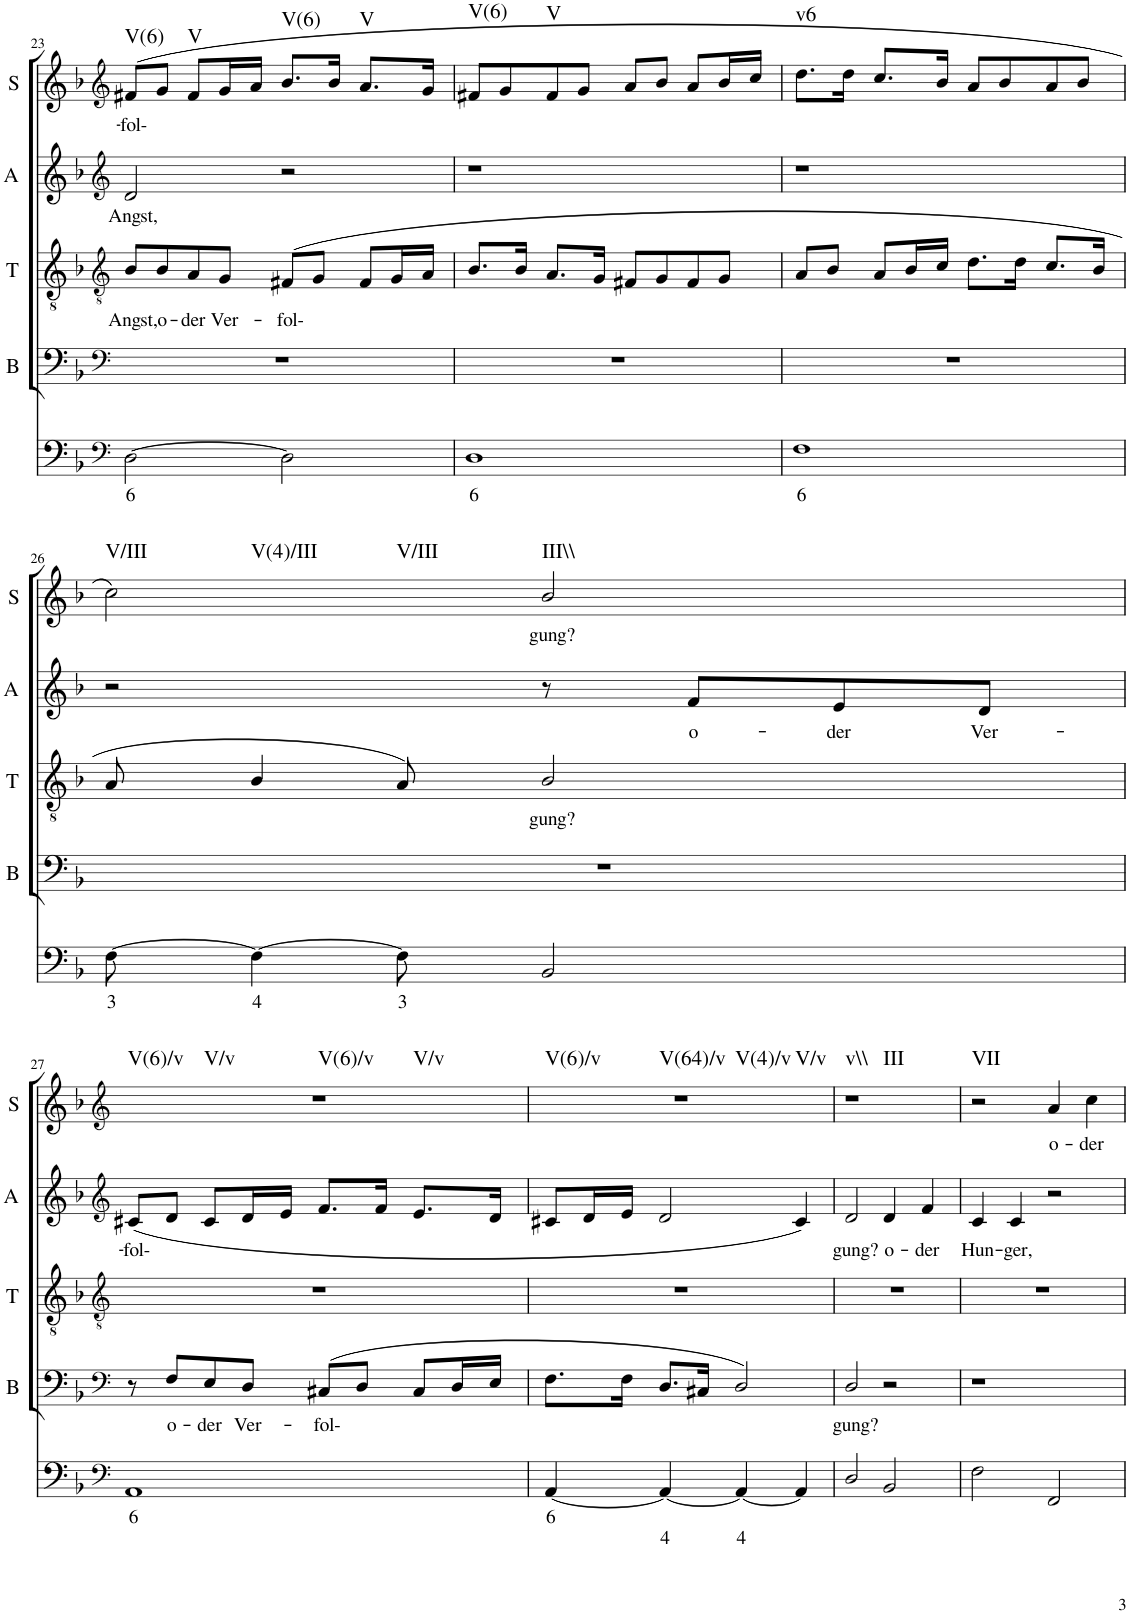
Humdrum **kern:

**kern	**text	**text	**kern	**text	**kern	**text	**kern	**text	**kern	**text	**harte
*part5	*part5	*part5	*part4	*part4	*part3	*part3	*part2	*part2	*part1	*part1	*part1
*staff5	*staff5	*staff5	*staff4	*staff4	*staff3	*staff3	*staff2	*staff2	*staff1	*staff1	*
*I"Continuo	*	*	*I"Bass	*	*I"Tenor	*	*I"Alto	*	*I"Soprano	*	*
*	*	*	*I'B	*	*I'T	*	*I'A	*	*I'S	*	*
!!LO:PB:g=z
*clefF4	*	*	*clefF4	*	*clefGv2	*	*clefG2	*	*clefG2	*	*
*k[b-]	*	*	*k[b-]	*	*k[b-]	*	*k[b-]	*	*k[b-]	*	*
*M4/4	*	*	*M4/4	*	*M4/4	*	*M4/4	*	*M4/4	*	*
=23	=23	=23	=23	=23	=23	=23	=23	=23	=23	=23	=23
!	!LO:LY:b	!	!	!	!	!LO:LY:b	!	!LO:LY:b	!	!LO:LY:b	!LO:H:kt=V(6)
[2D\	6	.	1r	.	8B-/L	Angst,	2d/	Angst,	(8f#X/L	fol-	N
!	!	!	!	!	!	!LO:LY:b	!	!	!	!	!
.	.	.	.	.	8B-/	o-	.	.	8g/J	.	.
!	!	!	!	!	!	!LO:LY:b	!	!	!	!	!LO:H:kt=V
.	.	.	.	.	8A/	der	.	.	8f#/L	.	N
!	!	!	!	!	!	!LO:LY:b	!	!	!	!	!
.	.	.	.	.	8G/J	Ver-	.	.	16g/L	.	.
.	.	.	.	.	.	.	.	.	16a/JJ	.	.
!	!	!	!	!	!	!LO:LY:b	!	!	!	!	!LO:H:kt=V(6)
2D\]	.	.	.	.	(8F#X/L	fol-	2r	.	8.b-/L	.	N
.	.	.	.	.	8G/J	.	.	.	.	.	.
.	.	.	.	.	.	.	.	.	16b-/Jk	.	.
!	!	!	!	!	!	!	!	!	!	!	!LO:H:kt=V
.	.	.	.	.	8F#/L	.	.	.	8.a/L	.	N
.	.	.	.	.	16G/L	.	.	.	.	.	.
.	.	.	.	.	16A/JJ	.	.	.	16g/Jk	.	.
=24	=24	=24	=24	=24	=24	=24	=24	=24	=24	=24	=24
!	!LO:LY:b	!	!	!	!	!	!	!	!	!	!LO:H:kt=V(6)
1D	6	.	1r	.	8.B-/L	.	1r	.	8f#X/L	.	N
.	.	.	.	.	.	.	.	.	8g/	.	.
.	.	.	.	.	16B-/Jk	.	.	.	.	.	.
!	!	!	!	!	!	!	!	!	!	!	!LO:H:kt=V
.	.	.	.	.	8.A/L	.	.	.	8f#/	.	N
.	.	.	.	.	.	.	.	.	8g/J	.	.
.	.	.	.	.	16G/Jk	.	.	.	.	.	.
.	.	.	.	.	8F#X/L	.	.	.	8a/L	.	.
.	.	.	.	.	8G/	.	.	.	8b-/J	.	.
.	.	.	.	.	8F#/	.	.	.	8a/L	.	.
.	.	.	.	.	8G/J	.	.	.	16b-/L	.	.
.	.	.	.	.	.	.	.	.	16cc/JJ	.	.
=25	=25	=25	=25	=25	=25	=25	=25	=25	=25	=25	=25
!	!LO:LY:b	!	!	!	!	!	!	!	!	!	!LO:H:kt=v6
1F	6	.	1r	.	8A/L	.	1r	.	8.dd\L	.	N
.	.	.	.	.	8B-/J	.	.	.	.	.	.
.	.	.	.	.	.	.	.	.	16dd\Jk	.	.
.	.	.	.	.	8A/L	.	.	.	8.cc/L	.	.
.	.	.	.	.	16B-/L	.	.	.	.	.	.
.	.	.	.	.	16c/JJ	.	.	.	16b-/Jk	.	.
.	.	.	.	.	8.d\L	.	.	.	8a/L	.	.
.	.	.	.	.	.	.	.	.	8b-/	.	.
.	.	.	.	.	16d\Jk	.	.	.	.	.	.
.	.	.	.	.	8.c/L	.	.	.	8a/	.	.
.	.	.	.	.	.	.	.	.	8b-/J	.	.
.	.	.	.	.	16B-/Jk	.	.	.	.	.	.
!!LO:LB:g=z
=26	=26	=26	=26	=26	=26	=26	=26	=26	=26	=26	=26
!	!LO:LY:b	!	!	!	!	!	!	!	!	!	!LO:H:n=1:kt=V/III
!	!	!	!	!	!	!	!	!	!	!	!LO:H:n=2:kt=V(4)/III
!	!	!	!	!	!	!	!	!	!	!	!LO:H:n=3:kt=V/III
[8F\	3	.	1r	.	8A/	.	2r	.	2cc\)	.	N N N
!	!LO:LY:b	!	!	!	!	!	!	!	!	!	!
4F\_	4	.	.	.	4B-/	.	.	.	.	.	.
!	!LO:LY:b	!	!	!	!	!	!	!	!	!	!
8F\]	3	.	.	.	8A/)	.	.	.	.	.	.
!	!	!	!	!	!	!LO:LY:b	!	!	!	!LO:LY:b	!LO:H:kt=III\\
2BB-/	.	.	.	.	2B-/	gung?	8r	.	2b-/	gung?	N
!	!	!	!	!	!	!	!	!LO:LY:b	!	!	!
.	.	.	.	.	.	.	8f/L	o-	.	.	.
!	!	!	!	!	!	!	!	!LO:LY:b	!	!	!
.	.	.	.	.	.	.	8e/	der	.	.	.
!	!	!	!	!	!	!	!	!LO:LY:b	!	!	!
.	.	.	.	.	.	.	8d/J	Ver-	.	.	.
!!LO:LB:g=z
=27	=27	=27	=27	=27	=27	=27	=27	=27	=27	=27	=27
*clefF4	*	*	*clefF4	*	*clefGv2	*	*clefG2	*	*clefG2	*	*
!	!LO:LY:b	!	!	!	!	!	!	!LO:LY:b	!	!	!LO:H:n=1:kt=V(6)/v
!	!	!	!	!	!	!	!	!	!	!	!LO:H:n=2:kt=V/v
!	!	!	!	!	!	!	!	!	!	!	!LO:H:n=3:kt=V(6)/v
!	!	!	!	!	!	!	!	!	!	!	!LO:H:n=4:kt=V/v
1AA	6	.	8r	.	1r	.	(8c#X/L	fol-	1r	.	N N N N
!	!	!	!	!LO:LY:b	!	!	!	!	!	!	!
.	.	.	8F/L	o-	.	.	8d/J	.	.	.	.
!	!	!	!	!LO:LY:b	!	!	!	!	!	!	!
.	.	.	8E/	der	.	.	8c#/L	.	.	.	.
!	!	!	!	!LO:LY:b	!	!	!	!	!	!	!
.	.	.	8D/J	Ver-	.	.	16d/L	.	.	.	.
.	.	.	.	.	.	.	16e/JJ	.	.	.	.
!	!	!	!	!LO:LY:b	!	!	!	!	!	!	!
.	.	.	(8C#X/L	fol-	.	.	8.f/L	.	.	.	.
.	.	.	8D/J	.	.	.	.	.	.	.	.
.	.	.	.	.	.	.	16f/Jk	.	.	.	.
.	.	.	8C#/L	.	.	.	8.e/L	.	.	.	.
.	.	.	16D/L	.	.	.	.	.	.	.	.
.	.	.	16E/JJ	.	.	.	16d/Jk	.	.	.	.
=28	=28	=28	=28	=28	=28	=28	=28	=28	=28	=28	=28
!	!LO:LY:b	!	!	!	!	!	!	!	!	!	!LO:H:n=1:kt=V(6)/v
!	!	!	!	!	!	!	!	!	!	!	!LO:H:n=2:kt=V(64)/v
!	!	!	!	!	!	!	!	!	!	!	!LO:H:n=3:kt=V(4)/v
!	!	!	!	!	!	!	!	!	!	!	!LO:H:n=4:kt=V/v
[4AA/	6	.	8.F\L	.	1r	.	8c#X/L	.	1r	.	N N N N
.	.	.	.	.	.	.	16d/L	.	.	.	.
.	.	.	16F\Jk	.	.	.	16e/JJ	.	.	.	.
!	!	!LO:LY:b	!	!	!	!	!	!	!	!	!
4AA/_	.	4	8.D/L	.	.	.	2d/	.	.	.	.
.	.	.	16C#X/Jk	.	.	.	.	.	.	.	.
!	!	!LO:LY:b	!	!	!	!	!	!	!	!	!
4AA/_	.	4	2D/)	.	.	.	.	.	.	.	.
4AA/]	.	.	.	.	.	.	4c#/)	.	.	.	.
=29	=29	=29	=29	=29	=29	=29	=29	=29	=29	=29	=29
!	!	!	!	!LO:LY:b	!	!	!	!LO:LY:b	!	!	!LO:H:n=1:kt=v\\
!	!	!	!	!	!	!	!	!	!	!	!LO:H:n=2:kt=III
2D/	.	.	2D/	gung?	1r	.	2d/	gung?	1r	.	N N
!	!	!	!	!	!	!	!	!LO:LY:b	!	!	!
2BB-/	.	.	2r	.	.	.	4d/	o-	.	.	.
!	!	!	!	!	!	!	!	!LO:LY:b	!	!	!
.	.	.	.	.	.	.	4f/	der	.	.	.
=30	=30	=30	=30	=30	=30	=30	=30	=30	=30	=30	=30
!	!	!	!	!	!	!	!	!LO:LY:b	!	!	!LO:H:kt=VII
2F\	.	.	1r	.	1r	.	4c/	Hun-	2r	.	N
!	!	!	!	!	!	!	!	!LO:LY:b	!	!	!
.	.	.	.	.	.	.	4c/	ger,	.	.	.
!	!	!	!	!	!	!	!	!	!	!LO:LY:b	!
2FF/	.	.	.	.	.	.	2r	.	4a/	o-	.
!	!	!	!	!	!	!	!	!	!	!LO:LY:b	!
.	.	.	.	.	.	.	.	.	4cc\	der	.
=	=	=	=	=	=	=	=	=	=	=	=
*-	*-	*-	*-	*-	*-	*-	*-	*-	*-	*-	*-
